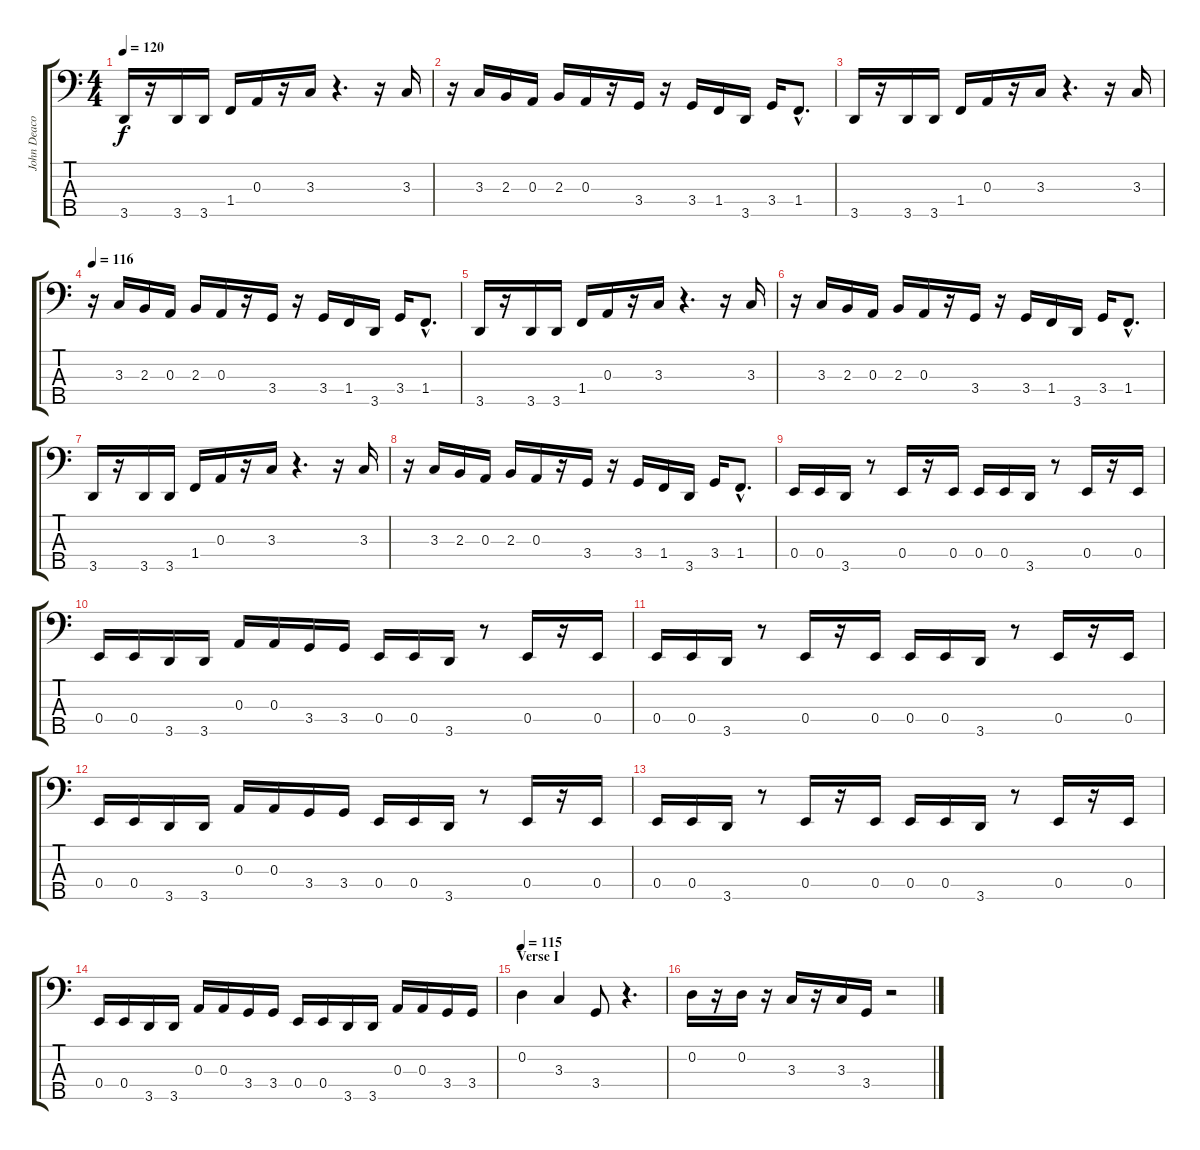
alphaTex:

\track ("John Deacon" "John Deaco") {instrument synthbass1}
\staff {score tabs}
\tuning (G2 D2 A1 E1 B0) {hide}
\ts (4 4)
\tempo 120
\tempo 115
\tempo 120
\clef f4
\ks c
3.5.16{dy f instrument synthbass1} r.16 3.5.16 3.5.16 1.4.16 0.3.16 r.16 3.3.16 r.4{d} r.16 3.3.16 |
r.16 3.3.16 2.3.16 0.3.16 2.3.16 0.3.16 r.16 3.4.16 r.16 3.4.16 1.4.16 3.5.16 3.4.16 1.4{hac}.8{d} |
3.5.16 r.16 3.5.16 3.5.16 1.4.16 0.3.16 r.16 3.3.16 r.4{d} r.16 3.3.16 |
\tempo 116
r.16 3.3.16 2.3.16 0.3.16 2.3.16 0.3.16 r.16 3.4.16 r.16 3.4.16 1.4.16 3.5.16 3.4.16 1.4{hac}.8{d} |
3.5.16 r.16 3.5.16 3.5.16 1.4.16 0.3.16 r.16 3.3.16 r.4{d} r.16 3.3.16 |
r.16 3.3.16 2.3.16 0.3.16 2.3.16 0.3.16 r.16 3.4.16 r.16 3.4.16 1.4.16 3.5.16 3.4.16 1.4{hac}.8{d} |
3.5.16 r.16 3.5.16 3.5.16 1.4.16 0.3.16 r.16 3.3.16 r.4{d} r.16 3.3.16 |
r.16 3.3.16 2.3.16 0.3.16 2.3.16 0.3.16 r.16 3.4.16 r.16 3.4.16 1.4.16 3.5.16 3.4.16 1.4{hac}.8{d} |
0.4.16 0.4.16 3.5.16 r.8 0.4.16 r.16 0.4.16 0.4.16 0.4.16 3.5.16 r.8 0.4.16 r.16 0.4.16 |
0.4.16 0.4.16 3.5.16 3.5.16 0.3.16 0.3.16 3.4.16 3.4.16 0.4.16 0.4.16 3.5.16 r.8 0.4.16 r.16 0.4.16 |
0.4.16 0.4.16 3.5.16 r.8 0.4.16 r.16 0.4.16 0.4.16 0.4.16 3.5.16 r.8 0.4.16 r.16 0.4.16 |
0.4.16 0.4.16 3.5.16 3.5.16 0.3.16 0.3.16 3.4.16 3.4.16 0.4.16 0.4.16 3.5.16 r.8 0.4.16 r.16 0.4.16 |
0.4.16 0.4.16 3.5.16 r.8 0.4.16 r.16 0.4.16 0.4.16 0.4.16 3.5.16 r.8 0.4.16 r.16 0.4.16 |
0.4.16 0.4.16 3.5.16 3.5.16 0.3.16 0.3.16 3.4.16 3.4.16 0.4.16 0.4.16 3.5.16 3.5.16 0.3.16 0.3.16 3.4.16 3.4.16 |
\section ("" "Verse I")
\tempo 115
0.2.4 3.3.4 3.4.8 r.4{d} |
0.2.16 r.16 0.2.16 r.16 3.3.16 r.16 3.3.16 3.4.16 r.2
